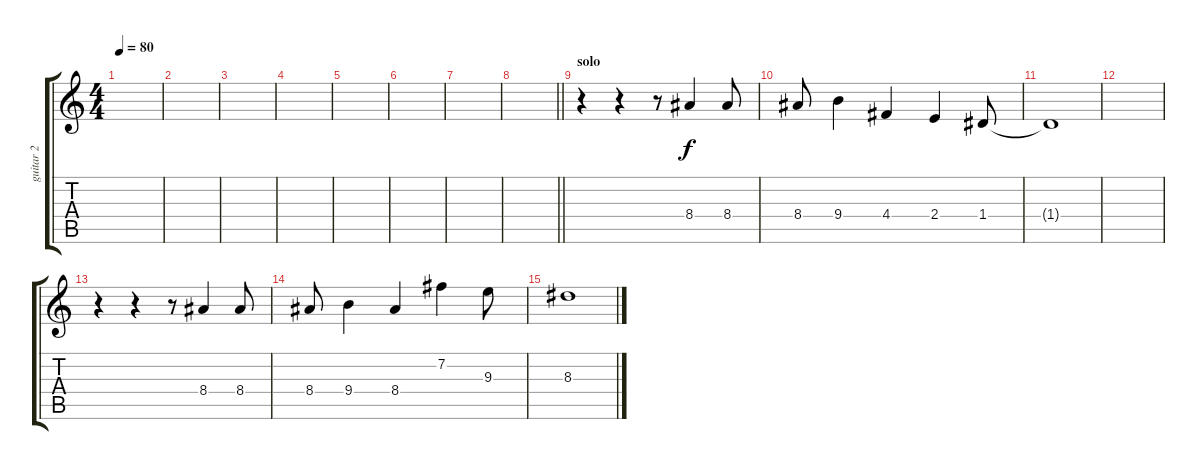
\track ("guitar 2" "guitar 2") {instrument electricguitarjazz}
\staff {score tabs}
\tuning (E4 B3 G3 D3 A2 E2) {hide}
\ts (4 4)
\tempo 80
\clef g2
\ks c
|
|
|
|
|
|
|
\barLineRight lightlight
|
\section ("" "solo")
r.4 r.4 r.8 8.4.4 8.4.8 |
8.4.8 9.4.4 4.4.4 2.4.4 1.4.8 |
1.4{t}.1 |
|
r.4 r.4 r.8 8.4.4 8.4.8 |
8.4.8 9.4.4 8.4.4 7.2.4 9.3.8 |
8.3.1
